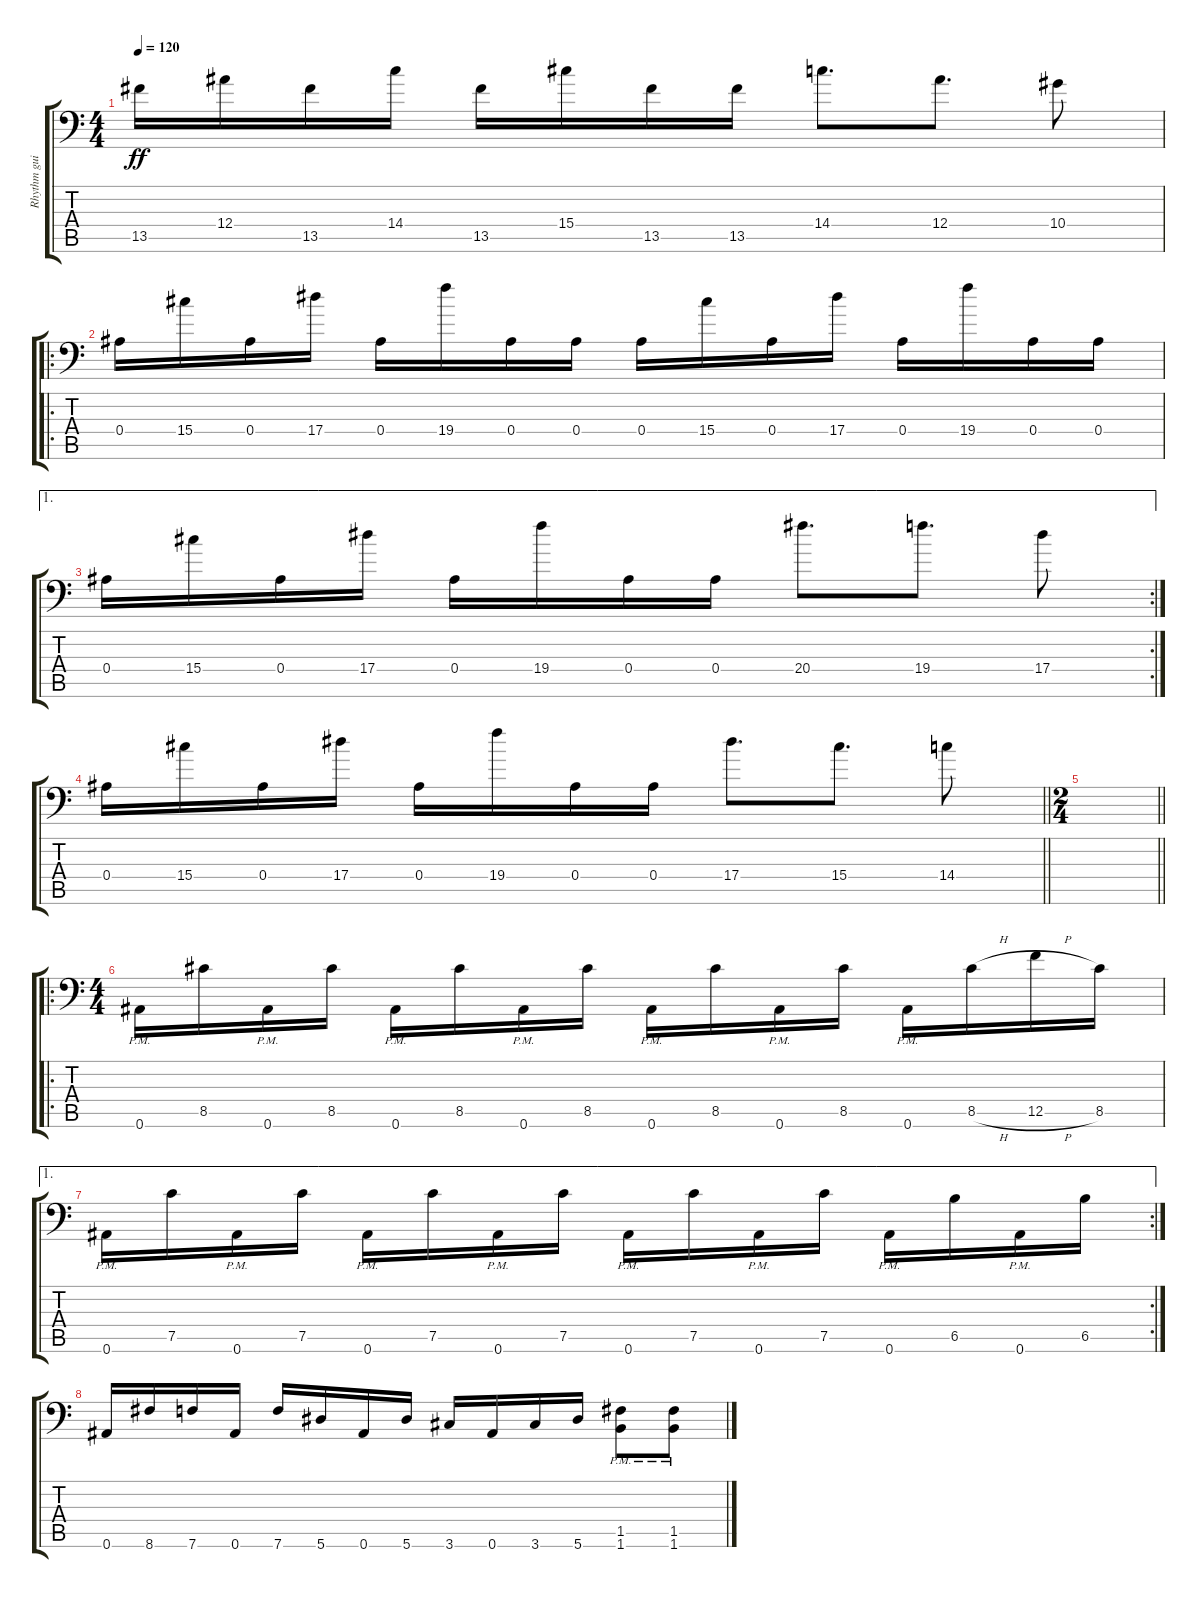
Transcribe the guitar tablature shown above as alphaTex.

\track ("Rhythm guitar" "Rhythm gui") {instrument distortionguitar}
\staff {score tabs}
\tuning (C4 G3 Eb3 Bb2 F2 Bb1) {hide}
\ts (4 4)
\tempo 120
\clef f4
\ks c
13.5.16{dy ff} 12.4.16 13.5.16 14.4.16 13.5.16 15.4.16 13.5.16 13.5.16 14.4.8{d} 12.4.8{d} 10.4.8 |
\ro
0.4.16 15.4.16 0.4.16 17.4.16 0.4.16 19.4.16 0.4.16 0.4.16 0.4.16 15.4.16 0.4.16 17.4.16 0.4.16 19.4.16 0.4.16 0.4.16 |
\ae 1
\rc 2
0.4.16 15.4.16 0.4.16 17.4.16 0.4.16 19.4.16 0.4.16 0.4.16 20.4.8{d} 19.4.8{d} 17.4.8 |
\barLineRight lightlight
0.4.16 15.4.16 0.4.16 17.4.16 0.4.16 19.4.16 0.4.16 0.4.16 17.4.8{d} 15.4.8{d} 14.4.8 |
\ts (2 4)
\barLineRight lightlight
|
\ro
\ts (4 4)
0.6{pm}.16 8.5.16 0.6{pm}.16 8.5.16 0.6{pm}.16 8.5.16 0.6{pm}.16 8.5.16 0.6{pm}.16 8.5.16 0.6{pm}.16 8.5.16 0.6{pm}.16 8.5{h}.16 12.5{h}.16 8.5.16 |
\ae 1
\rc 2
0.6{pm}.16 7.5.16 0.6{pm}.16 7.5.16 0.6{pm}.16 7.5.16 0.6{pm}.16 7.5.16 0.6{pm}.16 7.5.16 0.6{pm}.16 7.5.16 0.6{pm}.16 6.5.16 0.6{pm}.16 6.5.16 |
0.6.16 8.6.16 7.6.16 0.6.16 7.6.16 5.6.16 0.6.16 5.6.16 3.6.16 0.6.16 3.6.16 5.6.16 (1.5{pm} 1.6{pm}).8 (1.5{pm} 1.6{pm}).8
